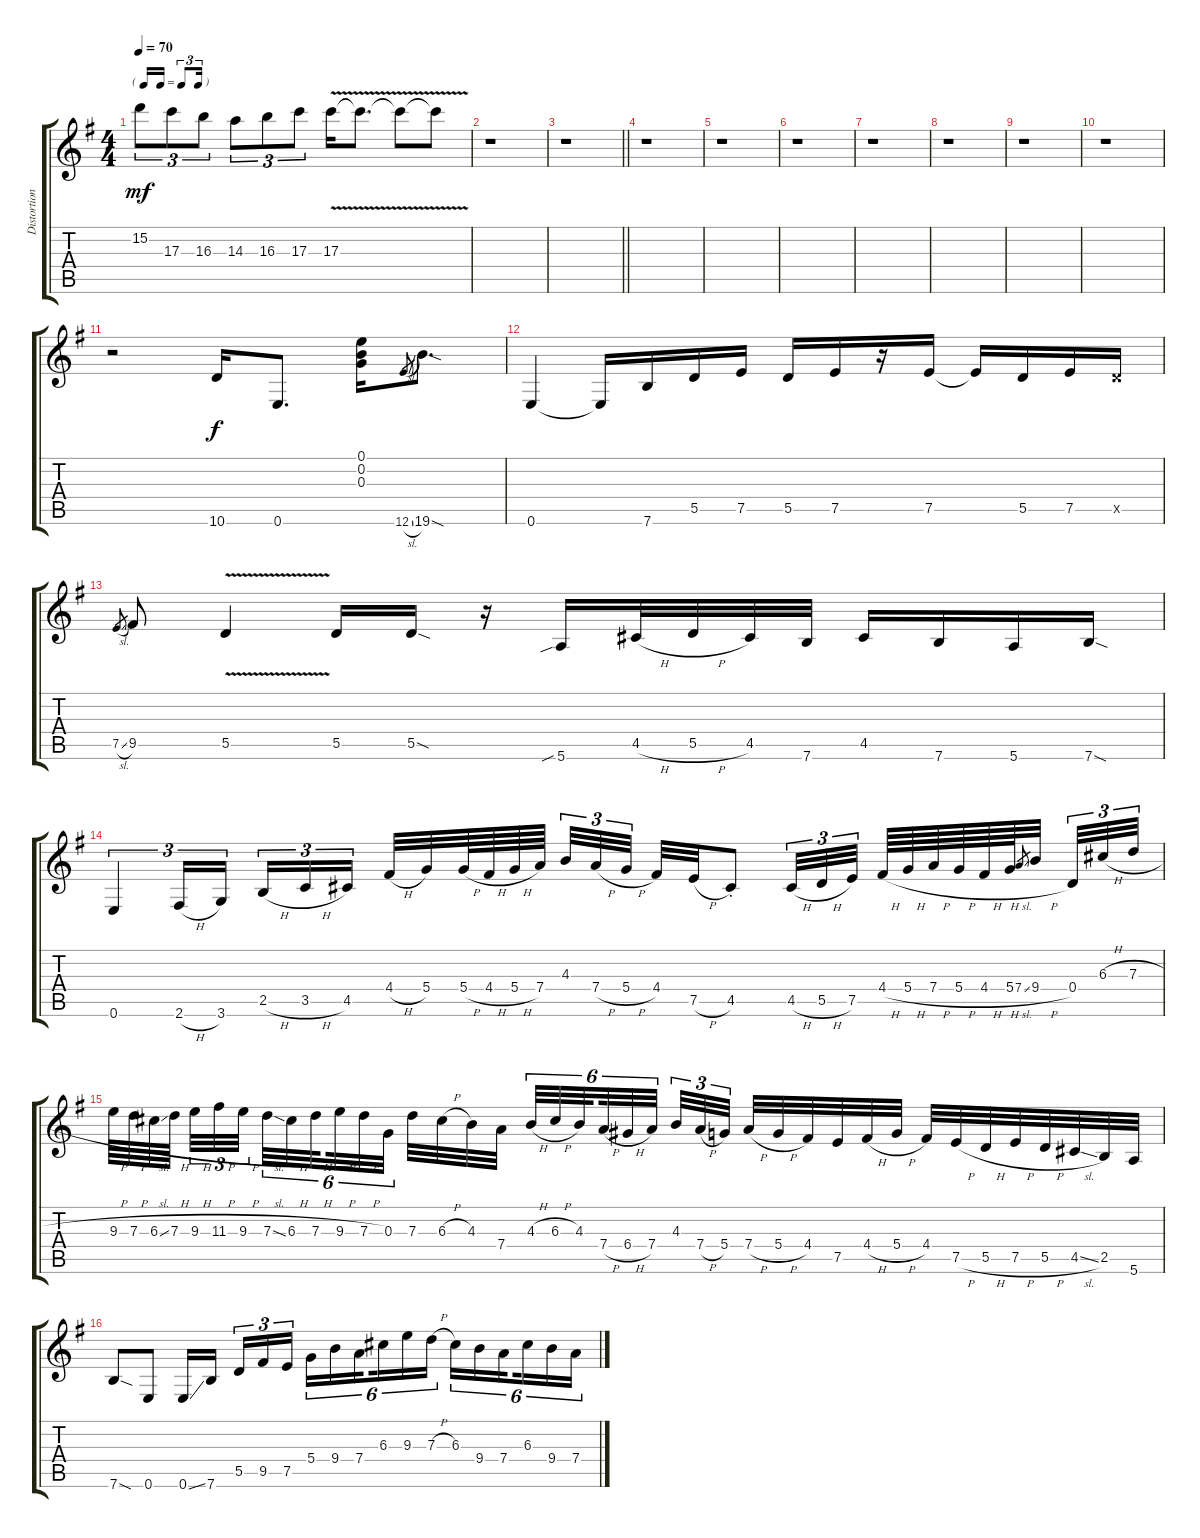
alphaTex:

\track ("Distortion 2 (Harmony/Solo)" "Distortion") {instrument distortionguitar}
\staff {score tabs}
\tuning (E4 B3 G3 D3 A2 E2) {hide}
\ts (4 4)
\tf triplet16th
\tempo 70
\clef g2
\ks g
15.2.8{tu (3 2) dy mf} 17.3.8{tu (3 2)} 16.3.8{tu (3 2)} 14.3.8{tu (3 2)} 16.3.8{tu (3 2)} 17.3.8{tu (3 2)} 17.3{v}.16 17.3{v t}.8{d} 17.3{v t}.8 17.3{v t}.8 |
r.1 |
\barLineRight lightlight
r.1 |
r.1 |
r.1 |
r.1 |
r.1 |
r.1 |
r.1 |
r.1 |
r.2 10.6.16{dy f} 0.6.8{d} (0.1 0.2 0.3).16 12.6{sl}.8{gr} 19.6{sod}.8{d} |
0.6.4 0.6{t}.16 7.6.16 5.5.16 7.5.16 5.5.16 7.5.16 r.16 7.5.16 7.5{t}.16 5.5.16 7.5.16 5.5{x}.16 |
7.5{sl}.8{gr} 9.5.8 5.5{v}.4 5.5.16 5.5{sod}.16 r.16 5.6{sib}.16 4.5{h}.32 5.5{h}.32 4.5.32 7.6.32 4.5.16 7.6.16 5.6.16 7.6{sod}.16 |
0.6.4{tu (3 2)} 2.6{h}.16{tu (3 2)} 3.6.16{tu (3 2)} 2.5{h}.16{tu (3 2)} 3.5{h}.16{tu (3 2)} 4.5.16{tu (3 2) beam splitsecondary} 4.4{h}.32 5.4.32 5.4{h}.64 4.4{h}.64 5.4{h}.64 7.4.64 4.3.32{tu (3 2)} 7.4{h}.32{tu (3 2)} 5.4{h}.32{tu (3 2) beam splitsecondary} 4.4.32 7.5{h}.32 4.5{st}.8 4.5{h}.32{tu (3 2)} 5.5{h}.32{tu (3 2)} 7.5.32{tu (3 2) beam splitsecondary} 4.4{h}.64 5.4{h}.64 7.4{h}.64 5.4{h}.64 4.4{h}.64 5.4{h}.64 7.4{sl}.8{gr} 9.4{h}.32{beam splitsecondary} 0.4.32{tu (3 2)} 6.3{h}.32{tu (3 2)} 7.3{h}.32{tu (3 2)} |
9.3{h}.64 7.3{h}.64 6.3{sl}.64 7.3{h}.64{beam splitsecondary} 9.3{h}.32{tu (3 2)} 11.3{h}.32{tu (3 2)} 9.3{h}.32{tu (3 2) beam splitsecondary} 7.3{sl}.32{tu (6 4)} 6.3{h}.32{tu (6 4)} 7.3{h}.32{tu (6 4) beam splitsecondary} 9.3{h}.32{tu (6 4)} 7.3{h}.32{tu (6 4)} 0.3.32{tu (6 4)} 7.3.32 6.3{h}.32 4.3.32 7.4.32{beam splitsecondary} 4.3{h}.32{tu (6 4)} 6.3{h}.32{tu (6 4)} 4.3.32{tu (6 4) beam splitsecondary} 7.4{h}.32{tu (6 4)} 6.4{h}.32{tu (6 4)} 7.4.32{tu (6 4)} 4.3.32{tu (3 2)} 7.4{h}.32{tu (3 2)} 5.4.32{tu (3 2) beam splitsecondary} 7.4{h}.32 5.4{h}.32 4.4.32 7.5.32 4.4{h}.32 5.4{h}.32 4.4.32 7.5{h}.32 5.5{h}.32 7.5{h}.32 5.5{h}.32 4.5{sl}.32 2.5.32 5.6.32 |
7.6{sod}.8 0.6.8 0.6{ss}.16 7.6.16{beam splitsecondary} 5.5.16{tu (3 2)} 9.5.16{tu (3 2)} 7.5.16{tu (3 2)} 5.4.16{tu (6 4)} 9.4.16{tu (6 4)} 7.4.16{tu (6 4) beam splitsecondary} 6.3.16{tu (6 4)} 9.3.16{tu (6 4)} 7.3{h}.16{tu (6 4)} 6.3.16{tu (6 4)} 9.4.16{tu (6 4)} 7.4.16{tu (6 4) beam splitsecondary} 6.3.16{tu (6 4)} 9.4.16{tu (6 4)} 7.4.16{tu (6 4)}
